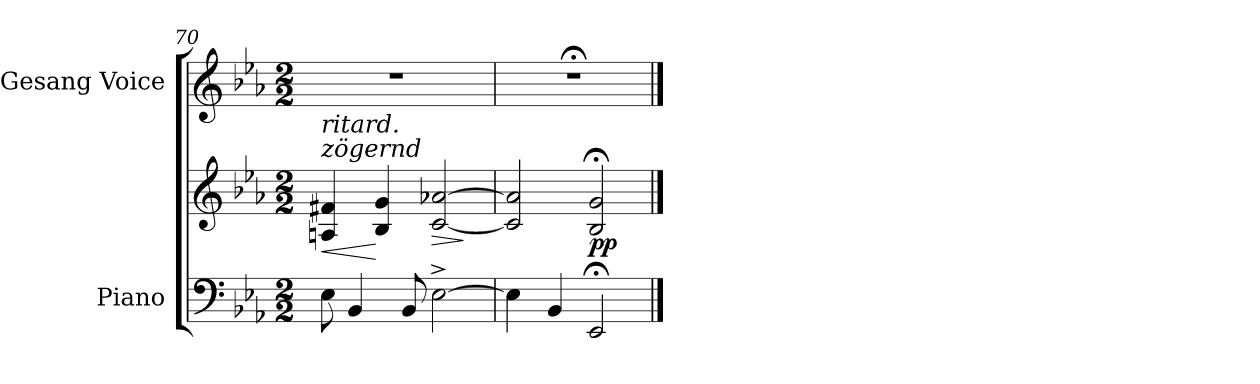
**kern	**kern	**dynam	**kern
*part2	*part2	*part2	*part1
*staff3	*staff2	*staff2/3	*staff1
*I"Piano	*	*	*I"Gesang Voice
*I'Pno	*	*	*
*clefF4	*clefG2	*	*clefG2
*k[b-e-a-]	*k[b-e-a-]	*	*k[b-e-a-]
*M2/2	*M2/2	*	*M2/2
=70	=70	=70	=70
!	!LO:TX:a:i:t=zögernd	!	!
!	!LO:TX:a:i:t=ritard.	!	!
!	!	!LO:HP:b	!
8E-\	4An/ 4f#X/	<	1r
4BB-/	.	.	.
.	4B-/ 4g/	[	.
8BB-/	.	.	.
!	!	!LO:HP:b	!
[2E-^\	[2c/ [2a-X/	>	.
.	.	]	.
=71	=71	=71	=71
4E-\]	2c/] 2a-/]	.	1r;<
4BB-/	.	.	.
!	!	!LO:DY:b	!
2EE-;</	2B-/;< 2g/;<	pp	.
==	==	==	==
*-	*-	*-	*-
